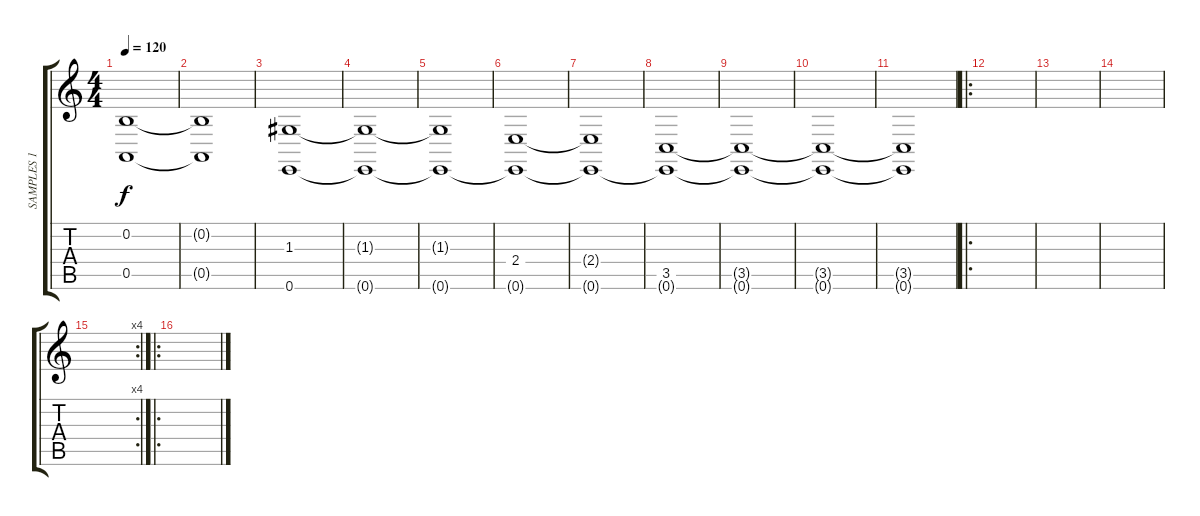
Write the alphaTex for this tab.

\track ("SAMPLES 1" "SAMPLES 1") {instrument fx2soundtrack}
\staff {score tabs}
\tuning (E4 B3 G3 D3 A2 E2) {hide}
\ts (4 4)
\tempo 120
\clef g2
\ks c
(0.2{t} 0.5{t}).1{dy f} |
(0.2{t} 0.5{t}).1 |
(1.3 0.6).1 |
(1.3{t} 0.6{t}).1 |
(1.3{t} 0.6{t}).1 |
(2.4 0.6{t}).1 |
(2.4{t} 0.6{t}).1 |
(3.5 0.6{t}).1 |
(3.5{t} 0.6{t}).1 |
(3.5{t} 0.6{t}).1 |
(3.5{t} 0.6{t}).1 |
\ro
|
|
|
\rc 4
|
\ro
